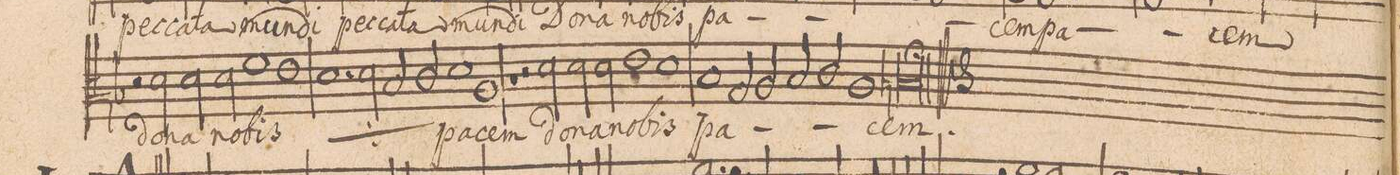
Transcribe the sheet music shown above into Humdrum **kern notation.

**kern	**text
*I"TENOR. 1mo.	*
*clefC3	*
*k[b-]	*
*met(C|)	*
*M2/1	*
2r	.
2d\	do-
2d\	-na
2d\	no-
=103-	=103-
1f	.
1e	-bis
=104-	=104-
*	*ij
1.d	do-
2d\	-na
=105-	=105-
2B-/	no-
2c/	-bis
*	*Xij
1d	pa-
=106-	=106-
1A	-cem
1rc	.
=107-	=107-
2r	.
2d\	do-
2d\	-na
2d\	no-
=108-	=108-
1e	.
1d	-bis
=109-	=109-
1B-	pa-
2G/	.
2A/	.
=110-	=110-
2B-/	.
2c/	.
1A	.
=111-	=111-
[0Bnl;	-cem.
=112-	=112-
0Bn_	.
=113-	=113-
0Bn]	.
==	==
*-	*-
